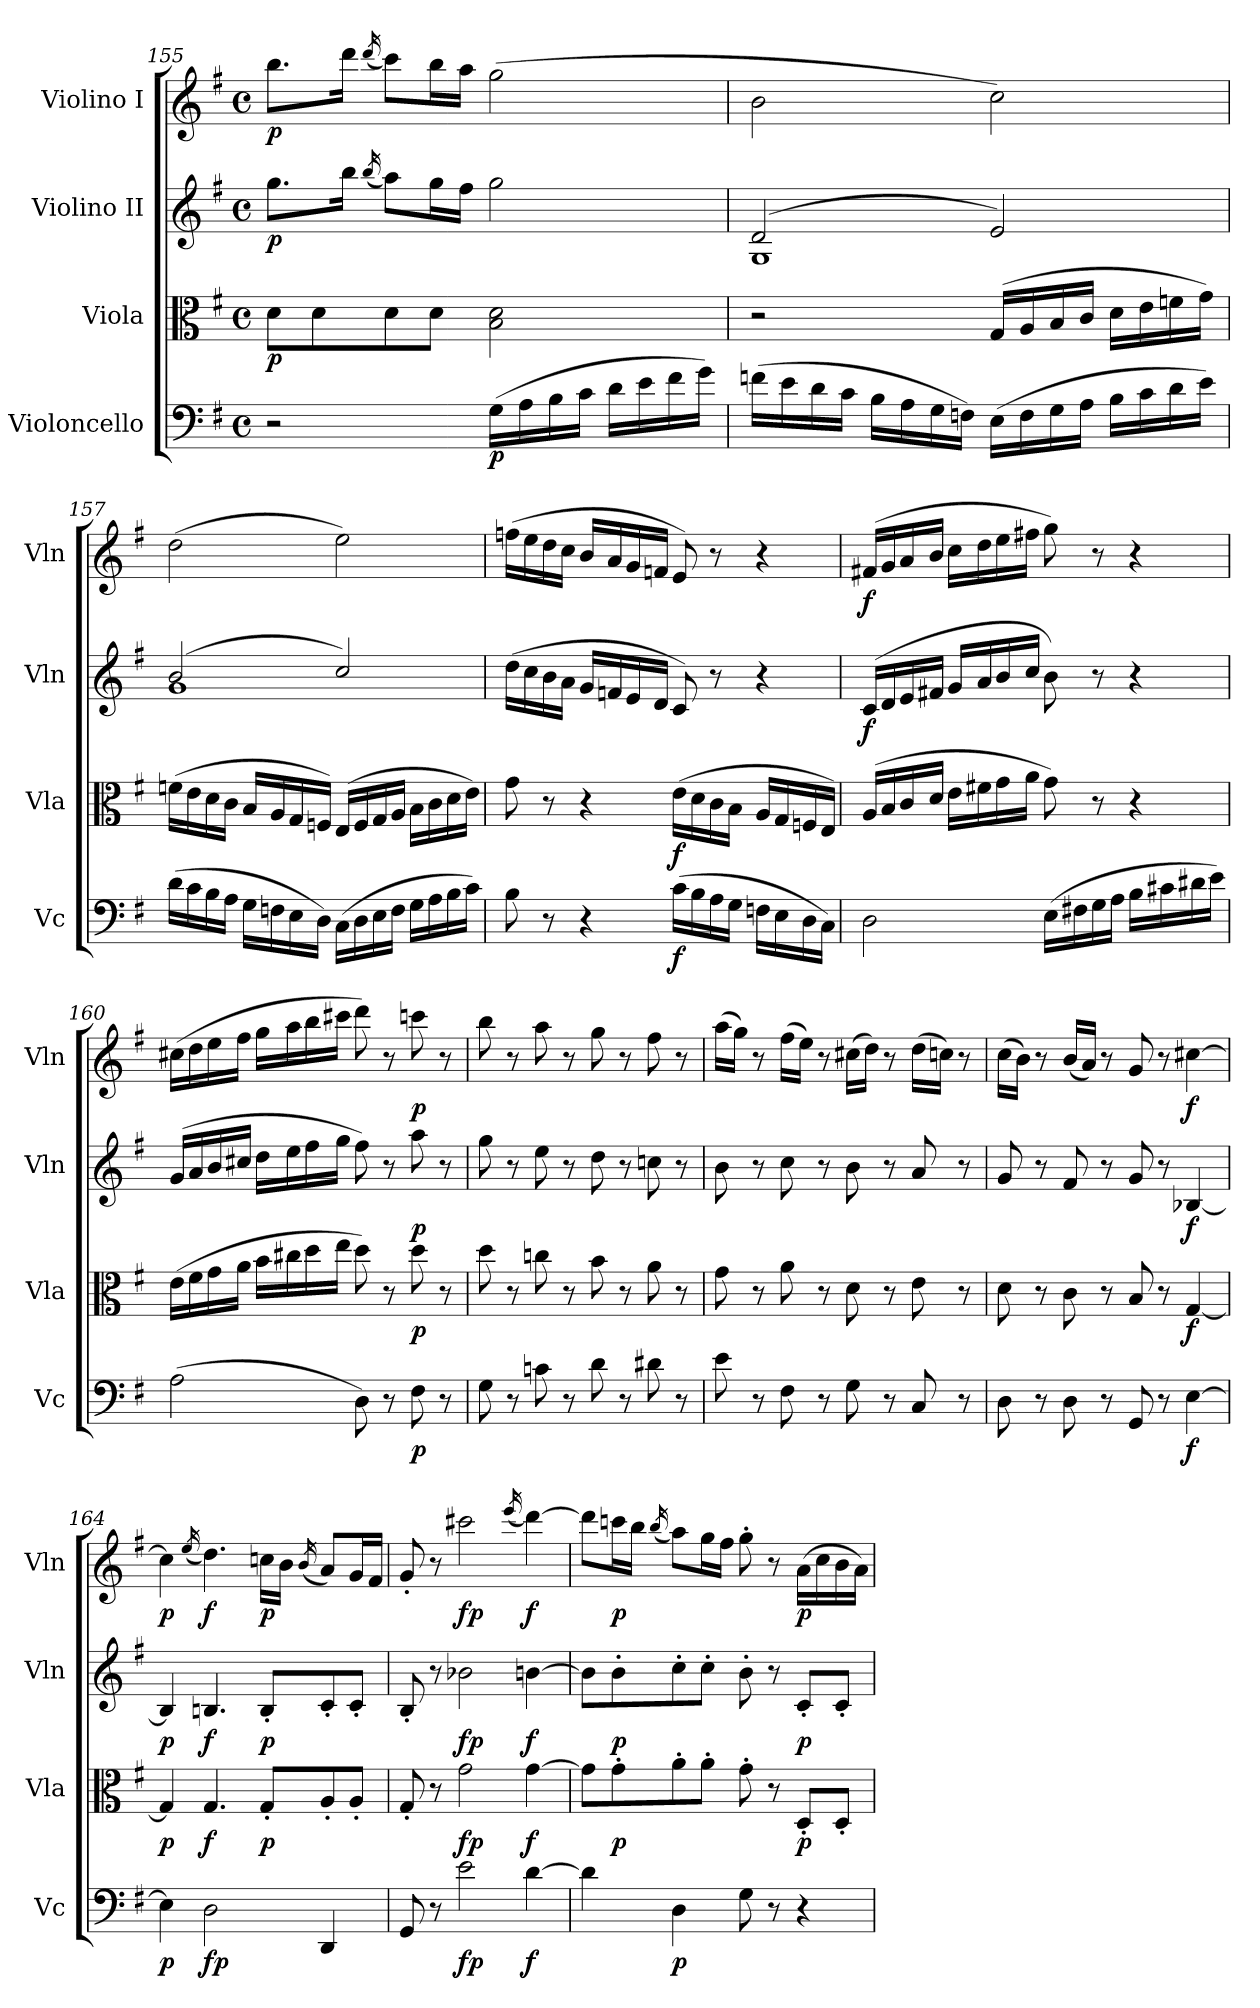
**kern	**dynam	**kern	**dynam	**kern	**dynam	**kern	**dynam
*part4	*part4	*part3	*part3	*part2	*part2	*part1	*part1
*staff4	*staff4	*staff3	*staff3	*staff2	*staff2	*staff1	*staff1
*I"Violoncello	*	*I"Viola	*	*I"Violino II	*	*I"Violino I	*
*I'Vc	*	*I'Vla	*	*I'Vln	*	*I'Vln	*
!!LO:LB:g=z
*clefF4	*	*clefC3	*	*clefG2	*	*clefG2	*
*k[f#]	*	*k[f#]	*	*k[f#]	*	*k[f#]	*
*G:	*	*G:	*	*G:	*	*G:	*
*M4/4	*	*M4/4	*	*M4/4	*	*M4/4	*
*met(c)	*	*met(c)	*	*met(c)	*	*met(c)	*
=155	=155	=155	=155	=155	=155	=155	=155
2r	.	8dL	p	8.ggL	p	8.bbL	p
.	.	8d	.	.	.	.	.
.	.	.	.	16bbJk	.	16dddJk	.
.	.	.	.	(<16qbb/	.	(<16qddd/	.
.	.	8d	.	8aaL)	.	8cccL)	.
.	.	8dJ	.	16ggL	.	16bbL	.
.	.	.	.	16ff#JJ	.	16aaJJ	.
(16GLL	p	2d 2B	.	2gg	.	(2gg	.
16A	.	.	.	.	.	.	.
16B	.	.	.	.	.	.	.
16cJJ	.	.	.	.	.	.	.
16dLL	.	.	.	.	.	.	.
16e	.	.	.	.	.	.	.
16f#	.	.	.	.	.	.	.
16gJJ)	.	.	.	.	.	.	.
=156	=156	=156	=156	=156	=156	=156	=156
*	*	*	*	*^	*	*	*
(16fnLL	cre	2r	.	(2d	1G	cre	2b	cre
16e	.	.	.	.	.	.	.	.
16d	.	.	.	.	.	.	.	.
16cJJ	.	.	.	.	.	.	.	.
16BLL	.	.	.	.	.	.	.	.
16A	.	.	.	.	.	.	.	.
16G	.	.	.	.	.	.	.	.
16FnJJ)	.	.	.	.	.	.	.	.
(16ELL	.	(16GLL	crescendo	2e)	.	.	2cc)	.
16F	.	16A	.	.	.	.	.	.
16G	.	16B	.	.	.	.	.	.
16AJJ	.	16cJJ	.	.	.	.	.	.
16BLL	.	16dLL	.	.	.	.	.	.
16c	.	16e	.	.	.	.	.	.
16d	.	16fn	.	.	.	.	.	.
16eJJ)	.	16gJJ)	.	.	.	.	.	.
=157	=157	=157	=157	=157	=157	=157	=157	=157
(16dLL	scen	(16fnLL	.	(2b	1g	scen	(2dd	scen
16c	.	16e	.	.	.	.	.	.
16B	.	16d	.	.	.	.	.	.
16AJJ	.	16cJJ	.	.	.	.	.	.
16GLL	.	16BLL	.	.	.	.	.	.
16Fn	.	16A	.	.	.	.	.	.
16E	.	16G	.	.	.	.	.	.
16DJJ)	.	16FnJJ)	.	.	.	.	.	.
(16CLL	.	(16ELL	.	2cc)	.	.	2ee)	.
16D	.	16F	.	.	.	.	.	.
16E	.	16G	.	.	.	.	.	.
16FJJ	.	16AJJ	.	.	.	.	.	.
16GLL	do	16BLL	.	.	.	.	.	.
16A	.	16c	.	.	.	.	.	.
16B	.	16d	.	.	.	.	.	.
16cJJ)	.	16eJJ)	.	.	.	.	.	.
*	*	*	*	*v	*v	*	*	*
!!LO:LB:g=z
=158	=158	=158	=158	=158	=158	=158	=158
8B	.	8g	.	(16ddLL	do	(16ffnLL	do
.	.	.	.	16cc	.	16ee	.
8r	.	8r	.	16b	.	16dd	.
.	.	.	.	16aJJ	.	16ccJJ	.
4r	.	4r	.	16gLL	.	16bLL	.
.	.	.	.	16fn	.	16a	.
.	.	.	.	16e	.	16g	.
.	.	.	.	16dJJ	.	16fnJJ	.
(16cLL	f	(16eLL	f	8c)	.	8e)	.
16B	.	16d	.	.	.	.	.
16A	.	16c	.	8r	.	8r	.
16GJJ	.	16BJJ	.	.	.	.	.
16FnLL	.	16ALL	.	4r	.	4r	.
16E	.	16G	.	.	.	.	.
16D	.	16Fn	.	.	.	.	.
16CJJ)	.	16EJJ)	.	.	.	.	.
=159	=159	=159	=159	=159	=159	=159	=159
2D	.	(16ALL	.	(16cLL	f	(16f#XLL	f
.	.	16B	.	16d	.	16g	.
.	.	16c	.	16e	.	16a	.
.	.	16dJJ	.	16f#XJJ	.	16bJJ	.
.	.	16eLL	.	16gLL	.	16ccLL	.
.	.	16f#X	.	16a	.	16dd	.
.	.	16g	.	16b	.	16ee	.
.	.	16aJJ	.	16ccJJ	.	16ff#XJJ	.
(16ELL	.	8g)	.	8b)	.	8gg)	.
16F#X	.	.	.	.	.	.	.
16G	.	8r	.	8r	.	8r	.
16AJJ	.	.	.	.	.	.	.
16BLL	.	4r	.	4r	.	4r	.
16c#X	.	.	.	.	.	.	.
16d#X	.	.	.	.	.	.	.
16eJJ)	.	.	.	.	.	.	.
=160	=160	=160	=160	=160	=160	=160	=160
(2A	.	(16eLL	.	(16gLL	.	(16cc#XLL	.
.	.	16f#	.	16a	.	16dd	.
.	.	16g	.	16b	.	16ee	.
.	.	16aJJ	.	16cc#XJJ	.	16ff#JJ	.
.	.	16bLL	.	16ddLL	.	16ggLL	.
.	.	16cc#X	.	16ee	.	16aa	.
.	.	16dd	.	16ff#	.	16bb	.
.	.	16eeJJ	.	16ggJJ	.	16ccc#XJJ	.
8D)	.	8dd)	.	8ff#)	.	8ddd)	.
8r	.	8r	.	8r	.	8r	.
8F#	p	8dd	p	8aa	p	8cccn	p
8r	.	8r	.	8r	.	8r	.
!!LO:PB:g=z
=161	=161	=161	=161	=161	=161	=161	=161
8G	.	8dd	.	8gg	.	8bb	.
8r	.	8r	.	8r	.	8r	.
8cn	.	8ccn	.	8ee	.	8aa	.
8r	.	8r	.	8r	.	8r	.
8d	.	8b	.	8dd	.	8gg	.
8r	.	8r	.	8r	.	8r	.
8d#X	.	8a	.	8ccn	.	8ff#	.
8r	.	8r	.	8r	.	8r	.
=162	=162	=162	=162	=162	=162	=162	=162
8e	.	8g	.	8b	.	(16aaLL	.
.	.	.	.	.	.	16ggJJ)	.
8r	.	8r	.	8r	.	8r	.
8F#	.	8a	.	8cc	.	(16ff#LL	.
.	.	.	.	.	.	16eeJJ)	.
8r	.	8r	.	8r	.	8r	.
8G	.	8d	.	8b	.	(16cc#XLL	.
.	.	.	.	.	.	16ddJJ)	.
8r	.	8r	.	8r	.	8r	.
8C	.	8e	.	8a	.	(16ddLL	.
.	.	.	.	.	.	16ccnJJ)	.
8r	.	8r	.	8r	.	8r	.
=163	=163	=163	=163	=163	=163	=163	=163
8D	.	8d	.	8g	.	(16ccLL	.
.	.	.	.	.	.	16bJJ)	.
8r	.	8r	.	8r	.	8r	.
8D	.	8c	.	8f#	.	(16bLL	.
.	.	.	.	.	.	16aJJ)	.
8r	.	8r	.	8r	.	8r	.
8GG	.	8B	.	8g	.	8g	.
8r	.	8r	.	8r	.	8r	.
[4E	f	[4G	f	[4B-X	f	[4cc#X	f
=164	=164	=164	=164	=164	=164	=164	=164
4E]	p	4G]	p	4B-]	p	4cc#]	p
.	.	.	.	.	.	(<16qee/	.
2D	fp	4.G	f	4.Bn	f	4.dd)	f
.	.	8G'L	p	8B'L	p	16ccnLL	p
.	.	.	.	.	.	16bJJ	.
.	.	.	.	.	.	(<16qb/	.
4DD	.	8A'	.	8c'	.	8aL)	.
.	.	8A'J	.	8c'J	.	16gL	.
.	.	.	.	.	.	16f#JJ	.
=165	=165	=165	=165	=165	=165	=165	=165
8GG	.	8G'	.	8B'	.	8g'	.
8r	.	8r	.	8r	.	8r	.
2e	fp	2g	fp	2b-X	fp	2ccc#X	fp
.	.	.	.	.	.	(<16qeee/	.
[4d	f	[4g	f	[4bn	f	[4ddd)	f
!!LO:LB:g=z
=166	=166	=166	=166	=166	=166	=166	=166
4d]	.	8gL]	.	8bL]	.	8dddL]	.
.	.	8g'	p	8b'	p	16cccnL	p
.	.	.	.	.	.	16bbJJ	.
.	.	.	.	.	.	(<16qbb/	.
4D	p	8a'	.	8cc'	.	8aaL)	.
.	.	8a'J	.	8cc'J	.	16ggL	.
.	.	.	.	.	.	16ff#JJ	.
8G	.	8g'	.	8b'	.	8gg'	.
8r	.	8r	.	8r	.	8r	.
4r	.	8D'L	p	8c'L	p	(16aLL	p
.	.	.	.	.	.	16cc	.
.	.	8D'J	.	8c'J	.	16b	.
.	.	.	.	.	.	16aJJ)	.
=	=	=	=	=	=	=	=
*-	*-	*-	*-	*-	*-	*-	*-
